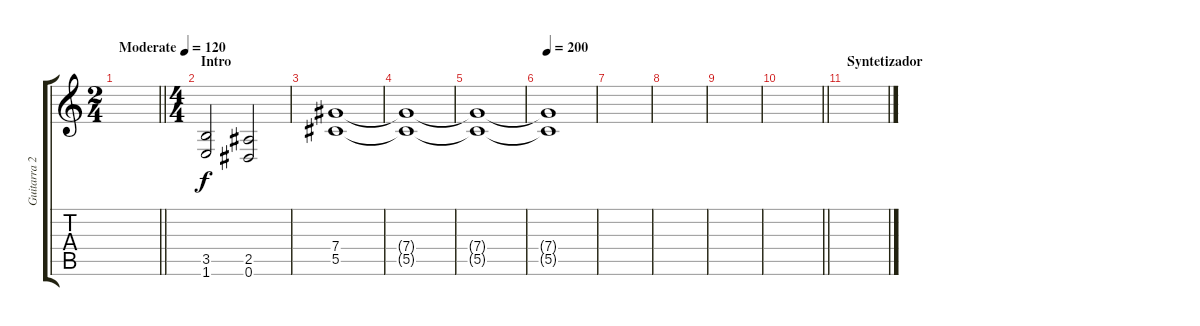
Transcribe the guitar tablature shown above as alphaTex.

\track ("Guitarra 2" "Guitarra 2") {instrument distortionguitar}
\staff {score tabs}
\tuning (Eb4 Bb3 Gb3 Db3 Ab2 Eb2) {hide}
\ts (2 4)
\tempo (120 "Moderate")
\clef g2
\barLineRight lightlight
\ks c
|
\ts (4 4)
\section ("" "Intro")
(3.5 1.6).2 (2.5 0.6).2 |
(7.4 5.5).1 |
(7.4{t} 5.5{t}).1 |
(7.4{t} 5.5{t}).1 |
\tempo 200
(7.4{t} 5.5{t}).1 |
|
|
|
\barLineRight lightlight
|
\section ("" "Syntetizador")
